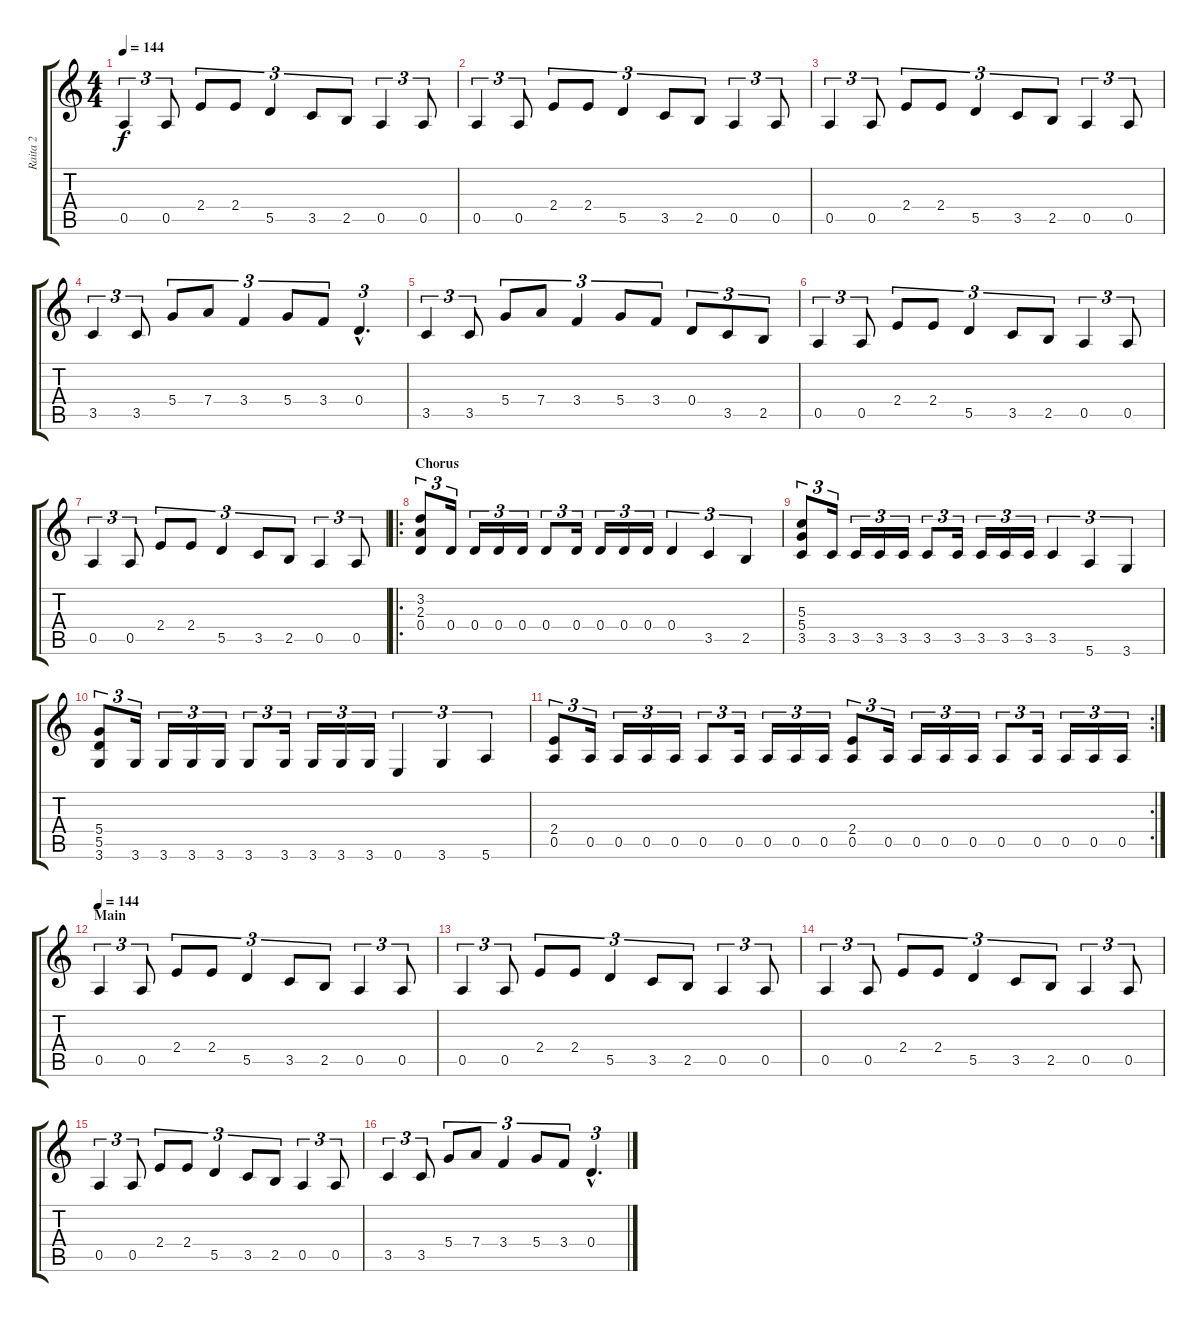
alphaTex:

\track ("Raita 2" "Raita 2") {instrument fretlessbass}
\staff {score tabs}
\tuning (E4 B3 G3 D3 A2 E2) {hide}
\ts (4 4)
\tempo 144
\clef g2
\ks c
0.5.4{tu (3 2) dy f} 0.5.8{tu (3 2)} 2.4.8{tu (3 2)} 2.4.8{tu (3 2)} 5.5.4{tu (3 2)} 3.5.8{tu (3 2)} 2.5.8{tu (3 2)} 0.5.4{tu (3 2)} 0.5.8{tu (3 2)} |
0.5.4{tu (3 2)} 0.5.8{tu (3 2)} 2.4.8{tu (3 2)} 2.4.8{tu (3 2)} 5.5.4{tu (3 2)} 3.5.8{tu (3 2)} 2.5.8{tu (3 2)} 0.5.4{tu (3 2)} 0.5.8{tu (3 2)} |
0.5.4{tu (3 2)} 0.5.8{tu (3 2)} 2.4.8{tu (3 2)} 2.4.8{tu (3 2)} 5.5.4{tu (3 2)} 3.5.8{tu (3 2)} 2.5.8{tu (3 2)} 0.5.4{tu (3 2)} 0.5.8{tu (3 2)} |
3.5.4{tu (3 2)} 3.5.8{tu (3 2)} 5.4.8{tu (3 2)} 7.4.8{tu (3 2)} 3.4.4{tu (3 2)} 5.4.8{tu (3 2)} 3.4.8{tu (3 2)} 0.4{hac}.4{d tu (3 2)} |
3.5.4{tu (3 2)} 3.5.8{tu (3 2)} 5.4.8{tu (3 2)} 7.4.8{tu (3 2)} 3.4.4{tu (3 2)} 5.4.8{tu (3 2)} 3.4.8{tu (3 2)} 0.4.8{tu (3 2)} 3.5.8{tu (3 2)} 2.5.8{tu (3 2)} |
0.5.4{tu (3 2)} 0.5.8{tu (3 2)} 2.4.8{tu (3 2)} 2.4.8{tu (3 2)} 5.5.4{tu (3 2)} 3.5.8{tu (3 2)} 2.5.8{tu (3 2)} 0.5.4{tu (3 2)} 0.5.8{tu (3 2)} |
0.5.4{tu (3 2)} 0.5.8{tu (3 2)} 2.4.8{tu (3 2)} 2.4.8{tu (3 2)} 5.5.4{tu (3 2)} 3.5.8{tu (3 2)} 2.5.8{tu (3 2)} 0.5.4{tu (3 2)} 0.5.8{tu (3 2)} |
\ro
\section ("" "Chorus")
(3.2 2.3 0.4).8{tu (3 2)} 0.4.16{tu (3 2)} 0.4.16{tu (3 2)} 0.4.16{tu (3 2)} 0.4.16{tu (3 2)} 0.4.8{tu (3 2)} 0.4.16{tu (3 2)} 0.4.16{tu (3 2)} 0.4.16{tu (3 2)} 0.4.16{tu (3 2)} 0.4.4{tu (3 2)} 3.5.4{tu (3 2)} 2.5.4{tu (3 2)} |
(5.3 5.4 3.5).8{tu (3 2)} 3.5.16{tu (3 2)} 3.5.16{tu (3 2)} 3.5.16{tu (3 2)} 3.5.16{tu (3 2)} 3.5.8{tu (3 2)} 3.5.16{tu (3 2)} 3.5.16{tu (3 2)} 3.5.16{tu (3 2)} 3.5.16{tu (3 2)} 3.5.4{tu (3 2)} 5.6.4{tu (3 2)} 3.6.4{tu (3 2)} |
(5.4 5.5 3.6).8{tu (3 2)} 3.6.16{tu (3 2)} 3.6.16{tu (3 2)} 3.6.16{tu (3 2)} 3.6.16{tu (3 2)} 3.6.8{tu (3 2)} 3.6.16{tu (3 2)} 3.6.16{tu (3 2)} 3.6.16{tu (3 2)} 3.6.16{tu (3 2)} 0.6.4{tu (3 2)} 3.6.4{tu (3 2)} 5.6.4{tu (3 2)} |
\rc 2
(2.4 0.5).8{tu (3 2)} 0.5.16{tu (3 2)} 0.5.16{tu (3 2)} 0.5.16{tu (3 2)} 0.5.16{tu (3 2)} 0.5.8{tu (3 2)} 0.5.16{tu (3 2)} 0.5.16{tu (3 2)} 0.5.16{tu (3 2)} 0.5.16{tu (3 2)} (2.4 0.5).8{tu (3 2)} 0.5.16{tu (3 2)} 0.5.16{tu (3 2)} 0.5.16{tu (3 2)} 0.5.16{tu (3 2)} 0.5.8{tu (3 2)} 0.5.16{tu (3 2)} 0.5.16{tu (3 2)} 0.5.16{tu (3 2)} 0.5.16{tu (3 2)} |
\section ("" "Main")
\tempo 144
0.5.4{tu (3 2)} 0.5.8{tu (3 2)} 2.4.8{tu (3 2)} 2.4.8{tu (3 2)} 5.5.4{tu (3 2)} 3.5.8{tu (3 2)} 2.5.8{tu (3 2)} 0.5.4{tu (3 2)} 0.5.8{tu (3 2)} |
0.5.4{tu (3 2)} 0.5.8{tu (3 2)} 2.4.8{tu (3 2)} 2.4.8{tu (3 2)} 5.5.4{tu (3 2)} 3.5.8{tu (3 2)} 2.5.8{tu (3 2)} 0.5.4{tu (3 2)} 0.5.8{tu (3 2)} |
0.5.4{tu (3 2)} 0.5.8{tu (3 2)} 2.4.8{tu (3 2)} 2.4.8{tu (3 2)} 5.5.4{tu (3 2)} 3.5.8{tu (3 2)} 2.5.8{tu (3 2)} 0.5.4{tu (3 2)} 0.5.8{tu (3 2)} |
0.5.4{tu (3 2)} 0.5.8{tu (3 2)} 2.4.8{tu (3 2)} 2.4.8{tu (3 2)} 5.5.4{tu (3 2)} 3.5.8{tu (3 2)} 2.5.8{tu (3 2)} 0.5.4{tu (3 2)} 0.5.8{tu (3 2)} |
3.5.4{tu (3 2)} 3.5.8{tu (3 2)} 5.4.8{tu (3 2)} 7.4.8{tu (3 2)} 3.4.4{tu (3 2)} 5.4.8{tu (3 2)} 3.4.8{tu (3 2)} 0.4{hac}.4{d tu (3 2)}
